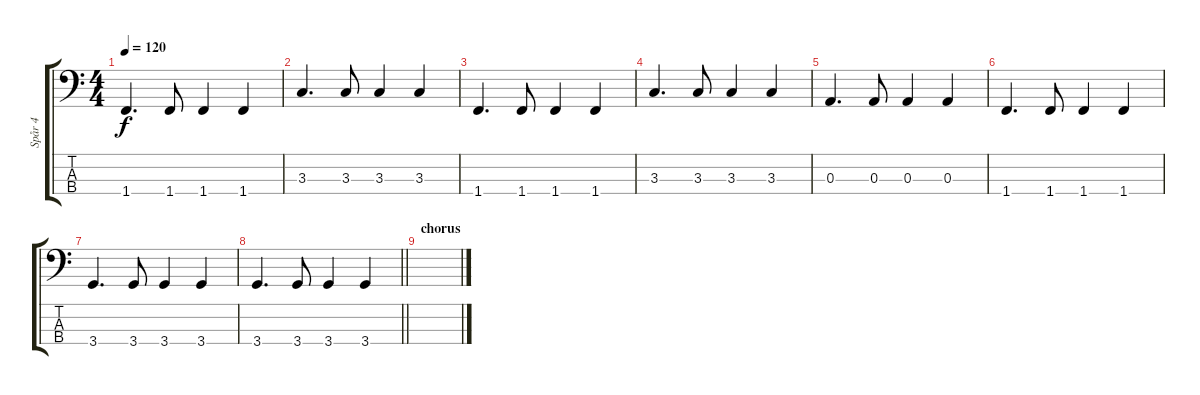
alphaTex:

\track ("Spår 4" "Spår 4") {instrument electricbassfinger}
\staff {score tabs}
\tuning (G2 D2 A1 E1) {hide}
\ts (4 4)
\tempo 120
\clef f4
\ks c
1.4.4{d dy f} 1.4.8 1.4.4 1.4.4 |
3.3.4{d} 3.3.8 3.3.4 3.3.4 |
1.4.4{d} 1.4.8 1.4.4 1.4.4 |
3.3.4{d} 3.3.8 3.3.4 3.3.4 |
0.3.4{d} 0.3.8 0.3.4 0.3.4 |
1.4.4{d} 1.4.8 1.4.4 1.4.4 |
3.4.4{d} 3.4.8 3.4.4 3.4.4 |
\barLineRight lightlight
3.4.4{d} 3.4.8 3.4.4 3.4.4 |
\section ("" "chorus")
